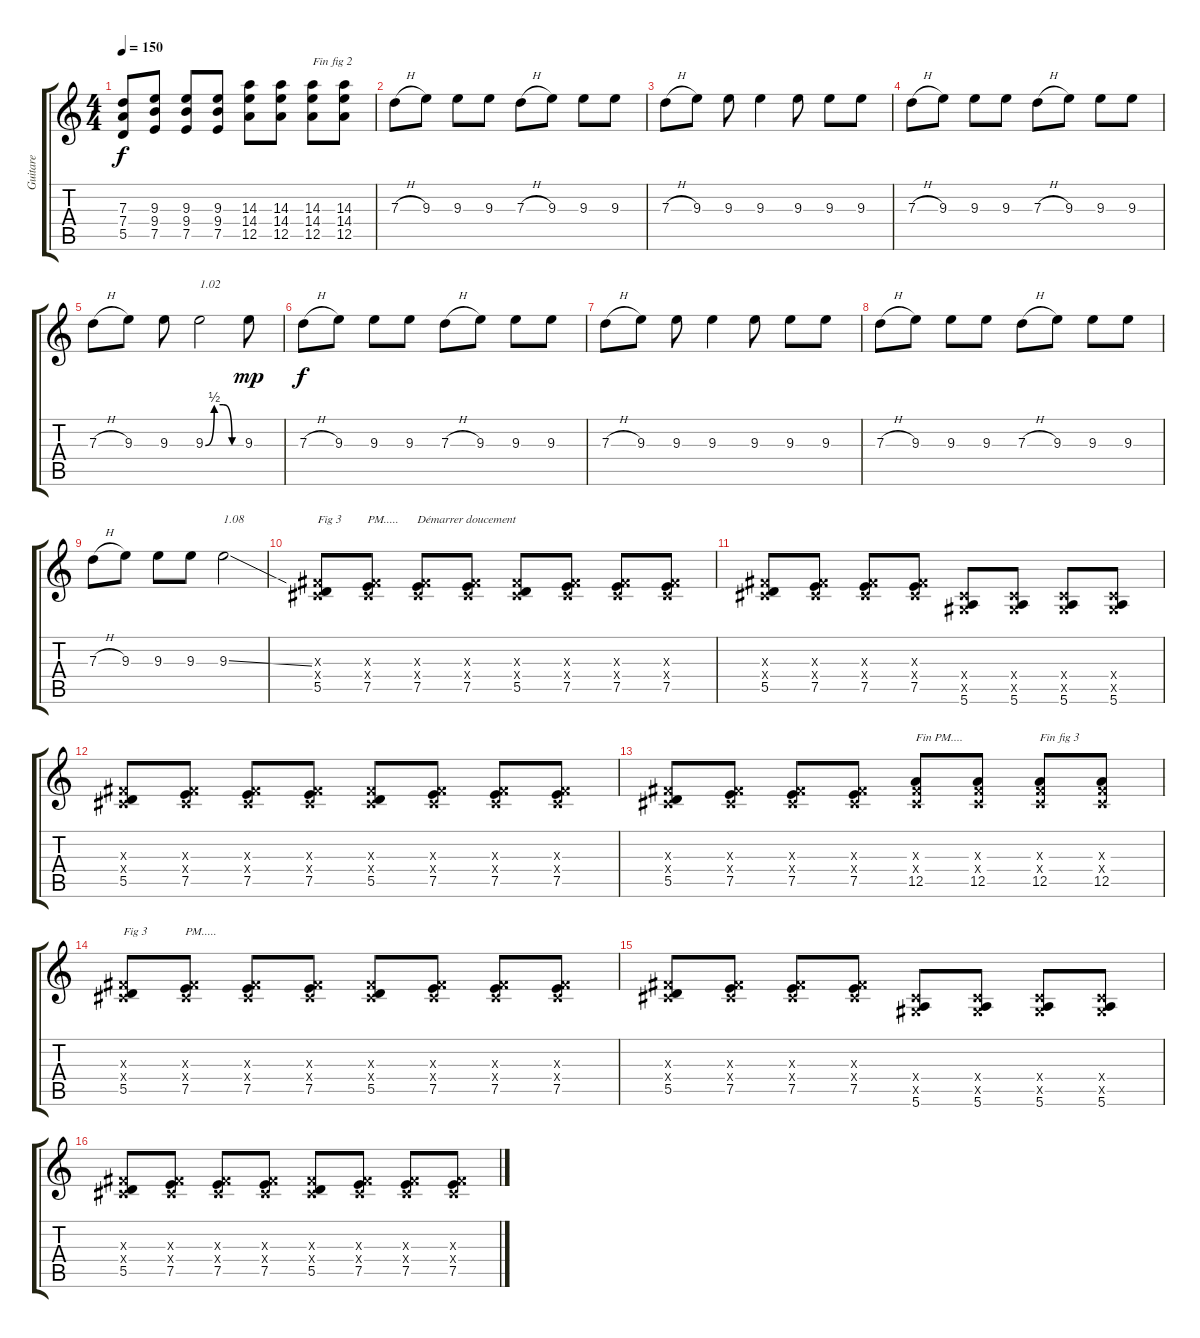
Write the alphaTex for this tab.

\track ("Guitare " "Guitare ") {instrument distortionguitar}
\staff {score tabs}
\tuning (E4 B3 G3 D3 A2 E2) {hide}
\ts (4 4)
\tempo 150
\clef g2
\ks c
(7.3 7.4 5.5).8{dy f} (9.3 9.4 7.5).8 (9.3 9.4 7.5).8 (9.3 9.4 7.5).8 (14.3 14.4 12.5).8 (14.3 14.4 12.5).8 (14.3 14.4 12.5).8{txt "Fin fig 2"} (14.3 14.4 12.5).8 |
7.3{h}.8 9.3.8 9.3.8 9.3.8 7.3{h}.8 9.3.8 9.3.8 9.3.8 |
7.3{h}.8 9.3.8 9.3.8 9.3.4 9.3.8 9.3.8 9.3.8 |
7.3{h}.8 9.3.8 9.3.8 9.3.8 7.3{h}.8 9.3.8 9.3.8 9.3.8 |
7.3{h}.8 9.3.8 9.3.8 9.3{be (custom 0 0 15 2 30 2 45 0 60 0)}.2{txt "1.02"} 9.3.8{dy mp} |
7.3{h}.8{dy f} 9.3.8 9.3.8 9.3.8 7.3{h}.8 9.3.8 9.3.8 9.3.8 |
7.3{h}.8 9.3.8 9.3.8 9.3.4 9.3.8 9.3.8 9.3.8 |
7.3{h}.8 9.3.8 9.3.8 9.3.8 7.3{h}.8 9.3.8 9.3.8 9.3.8 |
7.3{h}.8 9.3.8 9.3.8 9.3.8 9.3{ss}.2{txt "1.08"} |
(-1.3{x} -1.4{x} 5.5).8{txt "Fig 3"} (-1.3{x} -1.4{x} 7.5).8{txt "PM....."} (-1.3{x} -1.4{x} 7.5).8{txt "Démarrer doucement"} (-1.3{x} -1.4{x} 7.5).8 (-1.3{x} -1.4{x} 5.5).8 (-1.3{x} -1.4{x} 7.5).8 (-1.3{x} -1.4{x} 7.5).8 (-1.3{x} -1.4{x} 7.5).8 |
(-1.3{x} -1.4{x} 5.5).8 (-1.3{x} -1.4{x} 7.5).8 (-1.3{x} -1.4{x} 7.5).8 (-1.3{x} -1.4{x} 7.5).8 (-1.4{x} -1.5{x} 5.6).8 (-1.4{x} -1.5{x} 5.6).8 (-1.4{x} -1.5{x} 5.6).8 (-1.4{x} -1.5{x} 5.6).8 |
(-1.3{x} -1.4{x} 5.5).8 (-1.3{x} -1.4{x} 7.5).8 (-1.3{x} -1.4{x} 7.5).8 (-1.3{x} -1.4{x} 7.5).8 (-1.3{x} -1.4{x} 5.5).8 (-1.3{x} -1.4{x} 7.5).8 (-1.3{x} -1.4{x} 7.5).8 (-1.3{x} -1.4{x} 7.5).8 |
(-1.3{x} -1.4{x} 5.5).8 (-1.3{x} -1.4{x} 7.5).8 (-1.3{x} -1.4{x} 7.5).8 (-1.3{x} -1.4{x} 7.5).8 (-1.3{x} -1.4{x} 12.5).8{txt "Fin PM...."} (-1.3{x} -1.4{x} 12.5).8 (-1.3{x} -1.4{x} 12.5).8{txt "Fin fig 3"} (-1.3{x} -1.4{x} 12.5).8 |
(-1.3{x} -1.4{x} 5.5).8{txt "Fig 3"} (-1.3{x} -1.4{x} 7.5).8{txt "PM....."} (-1.3{x} -1.4{x} 7.5).8 (-1.3{x} -1.4{x} 7.5).8 (-1.3{x} -1.4{x} 5.5).8 (-1.3{x} -1.4{x} 7.5).8 (-1.3{x} -1.4{x} 7.5).8 (-1.3{x} -1.4{x} 7.5).8 |
(-1.3{x} -1.4{x} 5.5).8 (-1.3{x} -1.4{x} 7.5).8 (-1.3{x} -1.4{x} 7.5).8 (-1.3{x} -1.4{x} 7.5).8 (-1.4{x} -1.5{x} 5.6).8 (-1.4{x} -1.5{x} 5.6).8 (-1.4{x} -1.5{x} 5.6).8 (-1.4{x} -1.5{x} 5.6).8 |
(-1.3{x} -1.4{x} 5.5).8 (-1.3{x} -1.4{x} 7.5).8 (-1.3{x} -1.4{x} 7.5).8 (-1.3{x} -1.4{x} 7.5).8 (-1.3{x} -1.4{x} 5.5).8 (-1.3{x} -1.4{x} 7.5).8 (-1.3{x} -1.4{x} 7.5).8 (-1.3{x} -1.4{x} 7.5).8
